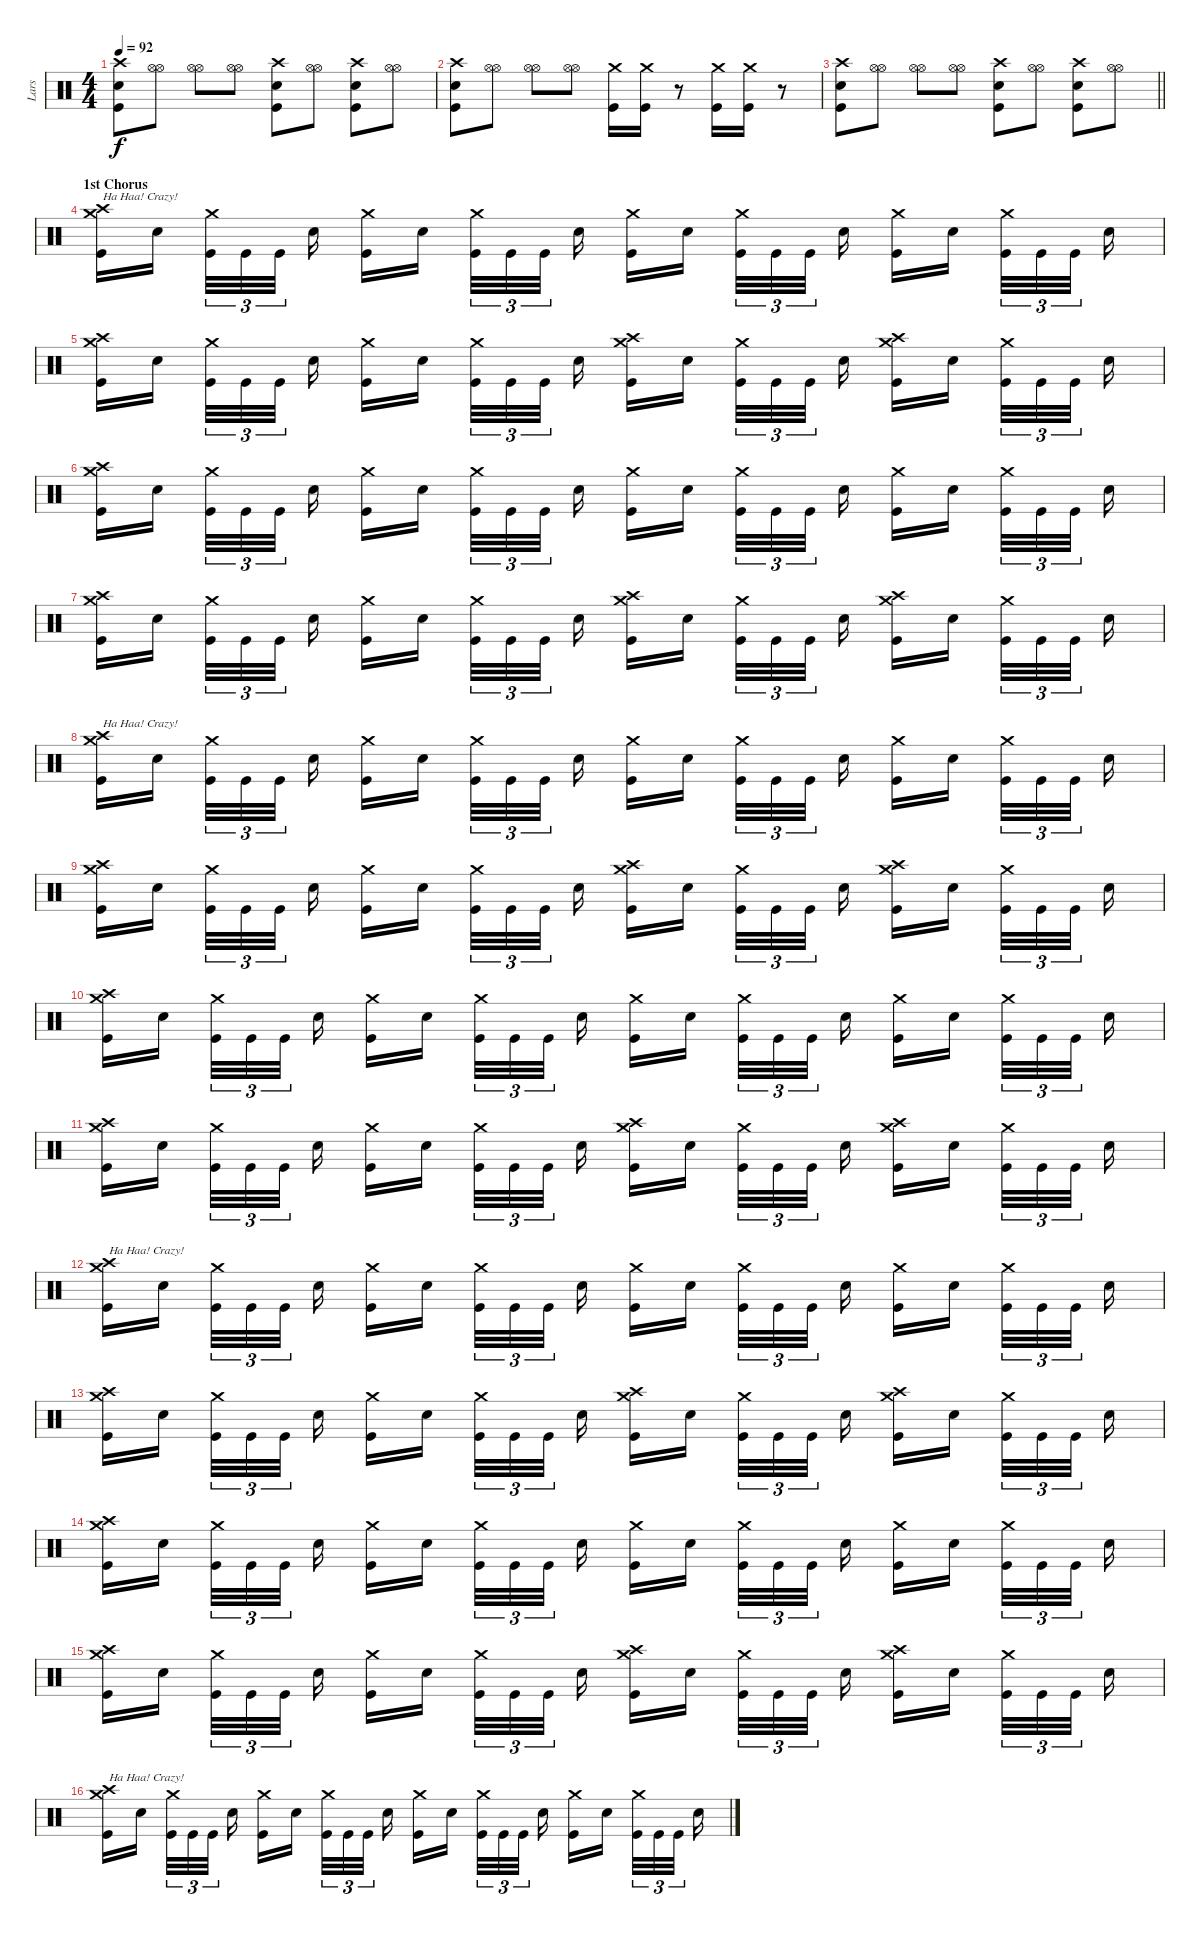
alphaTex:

\track ("Lars" "Lars") {instrument percussion}
\staff {score}
\articulation defaults
\ts (4 4)
\tempo 92
\clef neutral
\ks c
("Crash high (hit)" "Electric Snare (hit)" "Kick (hit)").8{dy f} ("Hi-Hat (open)" "Hi-Hat (open)").8{bd 120} ("Hi-Hat (open)" "Hi-Hat (open)").8{bd 120} ("Hi-Hat (open)" "Hi-Hat (open)").8{bd 120} ("Crash high (hit)" "Electric Snare (hit)" "Kick (hit)").8 ("Hi-Hat (open)" "Hi-Hat (open)").8{bd 120} ("Crash high (hit)" "Electric Snare (hit)" "Kick (hit)").8 ("Hi-Hat (open)" "Hi-Hat (open)").8{bd 120} |
("Crash high (hit)" "Electric Snare (hit)" "Kick (hit)").8 ("Hi-Hat (open)" "Hi-Hat (open)").8{bd 120} ("Hi-Hat (open)" "Hi-Hat (open)").8{bd 120} ("Hi-Hat (open)" "Hi-Hat (open)").8{bd 120} ("Crash medium (hit)" "Kick (hit)").16 ("Crash medium (hit)" "Kick (hit)").16 r.8 ("Crash medium (hit)" "Kick (hit)").16 ("Crash medium (hit)" "Kick (hit)").16 r.8 |
\barLineRight lightlight
("Crash high (hit)" "Electric Snare (hit)" "Kick (hit)").8 ("Hi-Hat (open)" "Hi-Hat (open)").8{bd 120} ("Hi-Hat (open)" "Hi-Hat (open)").8{bd 120} ("Hi-Hat (open)" "Hi-Hat (open)").8{bd 120} ("Crash high (hit)" "Electric Snare (hit)" "Kick (hit)").8 ("Hi-Hat (open)" "Hi-Hat (open)").8{bd 120} ("Crash high (hit)" "Electric Snare (hit)" "Kick (hit)").8 ("Hi-Hat (open)" "Hi-Hat (open)").8{bd 120} |
\section ("" "1st Chorus")
("Crash high (hit)" "Crash medium (hit)" "Kick (hit)").16{txt "Ha Haa! Crazy!"} "Electric Snare (hit)".16 ("Crash medium (hit)" "Kick (hit)").32{tu (3 2)} "Kick (hit)".32{tu (3 2)} "Kick (hit)".32{tu (3 2)} "Electric Snare (hit)".16 ("Crash medium (hit)" "Kick (hit)").16 "Electric Snare (hit)".16 ("Crash medium (hit)" "Kick (hit)").32{tu (3 2)} "Kick (hit)".32{tu (3 2)} "Kick (hit)".32{tu (3 2)} "Electric Snare (hit)".16 ("Crash medium (hit)" "Kick (hit)").16 "Electric Snare (hit)".16 ("Crash medium (hit)" "Kick (hit)").32{tu (3 2)} "Kick (hit)".32{tu (3 2)} "Kick (hit)".32{tu (3 2)} "Electric Snare (hit)".16 ("Crash medium (hit)" "Kick (hit)").16 "Electric Snare (hit)".16 ("Crash medium (hit)" "Kick (hit)").32{tu (3 2)} "Kick (hit)".32{tu (3 2)} "Kick (hit)".32{tu (3 2)} "Electric Snare (hit)".16 |
("Crash high (hit)" "Crash medium (hit)" "Kick (hit)").16 "Electric Snare (hit)".16 ("Crash medium (hit)" "Kick (hit)").32{tu (3 2)} "Kick (hit)".32{tu (3 2)} "Kick (hit)".32{tu (3 2)} "Electric Snare (hit)".16 ("Crash medium (hit)" "Kick (hit)").16 "Electric Snare (hit)".16 ("Crash medium (hit)" "Kick (hit)").32{tu (3 2)} "Kick (hit)".32{tu (3 2)} "Kick (hit)".32{tu (3 2)} "Electric Snare (hit)".16 ("Crash high (hit)" "Crash medium (hit)" "Kick (hit)").16 "Electric Snare (hit)".16 ("Crash medium (hit)" "Kick (hit)").32{tu (3 2)} "Kick (hit)".32{tu (3 2)} "Kick (hit)".32{tu (3 2)} "Electric Snare (hit)".16 ("Crash high (hit)" "Crash medium (hit)" "Kick (hit)").16 "Electric Snare (hit)".16 ("Crash medium (hit)" "Kick (hit)").32{tu (3 2)} "Kick (hit)".32{tu (3 2)} "Kick (hit)".32{tu (3 2)} "Electric Snare (hit)".16 |
("Crash high (hit)" "Crash medium (hit)" "Kick (hit)").16 "Electric Snare (hit)".16 ("Crash medium (hit)" "Kick (hit)").32{tu (3 2)} "Kick (hit)".32{tu (3 2)} "Kick (hit)".32{tu (3 2)} "Electric Snare (hit)".16 ("Crash medium (hit)" "Kick (hit)").16 "Electric Snare (hit)".16 ("Crash medium (hit)" "Kick (hit)").32{tu (3 2)} "Kick (hit)".32{tu (3 2)} "Kick (hit)".32{tu (3 2)} "Electric Snare (hit)".16 ("Crash medium (hit)" "Kick (hit)").16 "Electric Snare (hit)".16 ("Crash medium (hit)" "Kick (hit)").32{tu (3 2)} "Kick (hit)".32{tu (3 2)} "Kick (hit)".32{tu (3 2)} "Electric Snare (hit)".16 ("Crash medium (hit)" "Kick (hit)").16 "Electric Snare (hit)".16 ("Crash medium (hit)" "Kick (hit)").32{tu (3 2)} "Kick (hit)".32{tu (3 2)} "Kick (hit)".32{tu (3 2)} "Electric Snare (hit)".16 |
("Crash high (hit)" "Crash medium (hit)" "Kick (hit)").16 "Electric Snare (hit)".16 ("Crash medium (hit)" "Kick (hit)").32{tu (3 2)} "Kick (hit)".32{tu (3 2)} "Kick (hit)".32{tu (3 2)} "Electric Snare (hit)".16 ("Crash medium (hit)" "Kick (hit)").16 "Electric Snare (hit)".16 ("Crash medium (hit)" "Kick (hit)").32{tu (3 2)} "Kick (hit)".32{tu (3 2)} "Kick (hit)".32{tu (3 2)} "Electric Snare (hit)".16 ("Crash high (hit)" "Crash medium (hit)" "Kick (hit)").16 "Electric Snare (hit)".16 ("Crash medium (hit)" "Kick (hit)").32{tu (3 2)} "Kick (hit)".32{tu (3 2)} "Kick (hit)".32{tu (3 2)} "Electric Snare (hit)".16 ("Crash high (hit)" "Crash medium (hit)" "Kick (hit)").16 "Electric Snare (hit)".16 ("Crash medium (hit)" "Kick (hit)").32{tu (3 2)} "Kick (hit)".32{tu (3 2)} "Kick (hit)".32{tu (3 2)} "Electric Snare (hit)".16 |
("Crash high (hit)" "Crash medium (hit)" "Kick (hit)").16{txt "Ha Haa! Crazy!"} "Electric Snare (hit)".16 ("Crash medium (hit)" "Kick (hit)").32{tu (3 2)} "Kick (hit)".32{tu (3 2)} "Kick (hit)".32{tu (3 2)} "Electric Snare (hit)".16 ("Crash medium (hit)" "Kick (hit)").16 "Electric Snare (hit)".16 ("Crash medium (hit)" "Kick (hit)").32{tu (3 2)} "Kick (hit)".32{tu (3 2)} "Kick (hit)".32{tu (3 2)} "Electric Snare (hit)".16 ("Crash medium (hit)" "Kick (hit)").16 "Electric Snare (hit)".16 ("Crash medium (hit)" "Kick (hit)").32{tu (3 2)} "Kick (hit)".32{tu (3 2)} "Kick (hit)".32{tu (3 2)} "Electric Snare (hit)".16 ("Crash medium (hit)" "Kick (hit)").16 "Electric Snare (hit)".16 ("Crash medium (hit)" "Kick (hit)").32{tu (3 2)} "Kick (hit)".32{tu (3 2)} "Kick (hit)".32{tu (3 2)} "Electric Snare (hit)".16 |
("Crash high (hit)" "Crash medium (hit)" "Kick (hit)").16 "Electric Snare (hit)".16 ("Crash medium (hit)" "Kick (hit)").32{tu (3 2)} "Kick (hit)".32{tu (3 2)} "Kick (hit)".32{tu (3 2)} "Electric Snare (hit)".16 ("Crash medium (hit)" "Kick (hit)").16 "Electric Snare (hit)".16 ("Crash medium (hit)" "Kick (hit)").32{tu (3 2)} "Kick (hit)".32{tu (3 2)} "Kick (hit)".32{tu (3 2)} "Electric Snare (hit)".16 ("Crash high (hit)" "Crash medium (hit)" "Kick (hit)").16 "Electric Snare (hit)".16 ("Crash medium (hit)" "Kick (hit)").32{tu (3 2)} "Kick (hit)".32{tu (3 2)} "Kick (hit)".32{tu (3 2)} "Electric Snare (hit)".16 ("Crash high (hit)" "Crash medium (hit)" "Kick (hit)").16 "Electric Snare (hit)".16 ("Crash medium (hit)" "Kick (hit)").32{tu (3 2)} "Kick (hit)".32{tu (3 2)} "Kick (hit)".32{tu (3 2)} "Electric Snare (hit)".16 |
("Crash high (hit)" "Crash medium (hit)" "Kick (hit)").16 "Electric Snare (hit)".16 ("Crash medium (hit)" "Kick (hit)").32{tu (3 2)} "Kick (hit)".32{tu (3 2)} "Kick (hit)".32{tu (3 2)} "Electric Snare (hit)".16 ("Crash medium (hit)" "Kick (hit)").16 "Electric Snare (hit)".16 ("Crash medium (hit)" "Kick (hit)").32{tu (3 2)} "Kick (hit)".32{tu (3 2)} "Kick (hit)".32{tu (3 2)} "Electric Snare (hit)".16 ("Crash medium (hit)" "Kick (hit)").16 "Electric Snare (hit)".16 ("Crash medium (hit)" "Kick (hit)").32{tu (3 2)} "Kick (hit)".32{tu (3 2)} "Kick (hit)".32{tu (3 2)} "Electric Snare (hit)".16 ("Crash medium (hit)" "Kick (hit)").16 "Electric Snare (hit)".16 ("Crash medium (hit)" "Kick (hit)").32{tu (3 2)} "Kick (hit)".32{tu (3 2)} "Kick (hit)".32{tu (3 2)} "Electric Snare (hit)".16 |
("Crash high (hit)" "Crash medium (hit)" "Kick (hit)").16 "Electric Snare (hit)".16 ("Crash medium (hit)" "Kick (hit)").32{tu (3 2)} "Kick (hit)".32{tu (3 2)} "Kick (hit)".32{tu (3 2)} "Electric Snare (hit)".16 ("Crash medium (hit)" "Kick (hit)").16 "Electric Snare (hit)".16 ("Crash medium (hit)" "Kick (hit)").32{tu (3 2)} "Kick (hit)".32{tu (3 2)} "Kick (hit)".32{tu (3 2)} "Electric Snare (hit)".16 ("Crash high (hit)" "Crash medium (hit)" "Kick (hit)").16 "Electric Snare (hit)".16 ("Crash medium (hit)" "Kick (hit)").32{tu (3 2)} "Kick (hit)".32{tu (3 2)} "Kick (hit)".32{tu (3 2)} "Electric Snare (hit)".16 ("Crash high (hit)" "Crash medium (hit)" "Kick (hit)").16 "Electric Snare (hit)".16 ("Crash medium (hit)" "Kick (hit)").32{tu (3 2)} "Kick (hit)".32{tu (3 2)} "Kick (hit)".32{tu (3 2)} "Electric Snare (hit)".16 |
("Crash high (hit)" "Crash medium (hit)" "Kick (hit)").16{txt "Ha Haa! Crazy!"} "Electric Snare (hit)".16 ("Crash medium (hit)" "Kick (hit)").32{tu (3 2)} "Kick (hit)".32{tu (3 2)} "Kick (hit)".32{tu (3 2)} "Electric Snare (hit)".16 ("Crash medium (hit)" "Kick (hit)").16 "Electric Snare (hit)".16 ("Crash medium (hit)" "Kick (hit)").32{tu (3 2)} "Kick (hit)".32{tu (3 2)} "Kick (hit)".32{tu (3 2)} "Electric Snare (hit)".16 ("Crash medium (hit)" "Kick (hit)").16 "Electric Snare (hit)".16 ("Crash medium (hit)" "Kick (hit)").32{tu (3 2)} "Kick (hit)".32{tu (3 2)} "Kick (hit)".32{tu (3 2)} "Electric Snare (hit)".16 ("Crash medium (hit)" "Kick (hit)").16 "Electric Snare (hit)".16 ("Crash medium (hit)" "Kick (hit)").32{tu (3 2)} "Kick (hit)".32{tu (3 2)} "Kick (hit)".32{tu (3 2)} "Electric Snare (hit)".16 |
("Crash high (hit)" "Crash medium (hit)" "Kick (hit)").16 "Electric Snare (hit)".16 ("Crash medium (hit)" "Kick (hit)").32{tu (3 2)} "Kick (hit)".32{tu (3 2)} "Kick (hit)".32{tu (3 2)} "Electric Snare (hit)".16 ("Crash medium (hit)" "Kick (hit)").16 "Electric Snare (hit)".16 ("Crash medium (hit)" "Kick (hit)").32{tu (3 2)} "Kick (hit)".32{tu (3 2)} "Kick (hit)".32{tu (3 2)} "Electric Snare (hit)".16 ("Crash high (hit)" "Crash medium (hit)" "Kick (hit)").16 "Electric Snare (hit)".16 ("Crash medium (hit)" "Kick (hit)").32{tu (3 2)} "Kick (hit)".32{tu (3 2)} "Kick (hit)".32{tu (3 2)} "Electric Snare (hit)".16 ("Crash high (hit)" "Crash medium (hit)" "Kick (hit)").16 "Electric Snare (hit)".16 ("Crash medium (hit)" "Kick (hit)").32{tu (3 2)} "Kick (hit)".32{tu (3 2)} "Kick (hit)".32{tu (3 2)} "Electric Snare (hit)".16 |
("Crash high (hit)" "Crash medium (hit)" "Kick (hit)").16 "Electric Snare (hit)".16 ("Crash medium (hit)" "Kick (hit)").32{tu (3 2)} "Kick (hit)".32{tu (3 2)} "Kick (hit)".32{tu (3 2)} "Electric Snare (hit)".16 ("Crash medium (hit)" "Kick (hit)").16 "Electric Snare (hit)".16 ("Crash medium (hit)" "Kick (hit)").32{tu (3 2)} "Kick (hit)".32{tu (3 2)} "Kick (hit)".32{tu (3 2)} "Electric Snare (hit)".16 ("Crash medium (hit)" "Kick (hit)").16 "Electric Snare (hit)".16 ("Crash medium (hit)" "Kick (hit)").32{tu (3 2)} "Kick (hit)".32{tu (3 2)} "Kick (hit)".32{tu (3 2)} "Electric Snare (hit)".16 ("Crash medium (hit)" "Kick (hit)").16 "Electric Snare (hit)".16 ("Crash medium (hit)" "Kick (hit)").32{tu (3 2)} "Kick (hit)".32{tu (3 2)} "Kick (hit)".32{tu (3 2)} "Electric Snare (hit)".16 |
("Crash high (hit)" "Crash medium (hit)" "Kick (hit)").16 "Electric Snare (hit)".16 ("Crash medium (hit)" "Kick (hit)").32{tu (3 2)} "Kick (hit)".32{tu (3 2)} "Kick (hit)".32{tu (3 2)} "Electric Snare (hit)".16 ("Crash medium (hit)" "Kick (hit)").16 "Electric Snare (hit)".16 ("Crash medium (hit)" "Kick (hit)").32{tu (3 2)} "Kick (hit)".32{tu (3 2)} "Kick (hit)".32{tu (3 2)} "Electric Snare (hit)".16 ("Crash high (hit)" "Crash medium (hit)" "Kick (hit)").16 "Electric Snare (hit)".16 ("Crash medium (hit)" "Kick (hit)").32{tu (3 2)} "Kick (hit)".32{tu (3 2)} "Kick (hit)".32{tu (3 2)} "Electric Snare (hit)".16 ("Crash high (hit)" "Crash medium (hit)" "Kick (hit)").16 "Electric Snare (hit)".16 ("Crash medium (hit)" "Kick (hit)").32{tu (3 2)} "Kick (hit)".32{tu (3 2)} "Kick (hit)".32{tu (3 2)} "Electric Snare (hit)".16 |
("Crash high (hit)" "Crash medium (hit)" "Kick (hit)").16{txt "Ha Haa! Crazy!"} "Electric Snare (hit)".16 ("Crash medium (hit)" "Kick (hit)").32{tu (3 2)} "Kick (hit)".32{tu (3 2)} "Kick (hit)".32{tu (3 2)} "Electric Snare (hit)".16 ("Crash medium (hit)" "Kick (hit)").16 "Electric Snare (hit)".16 ("Crash medium (hit)" "Kick (hit)").32{tu (3 2)} "Kick (hit)".32{tu (3 2)} "Kick (hit)".32{tu (3 2)} "Electric Snare (hit)".16 ("Crash medium (hit)" "Kick (hit)").16 "Electric Snare (hit)".16 ("Crash medium (hit)" "Kick (hit)").32{tu (3 2)} "Kick (hit)".32{tu (3 2)} "Kick (hit)".32{tu (3 2)} "Electric Snare (hit)".16 ("Crash medium (hit)" "Kick (hit)").16 "Electric Snare (hit)".16 ("Crash medium (hit)" "Kick (hit)").32{tu (3 2)} "Kick (hit)".32{tu (3 2)} "Kick (hit)".32{tu (3 2)} "Electric Snare (hit)".16
